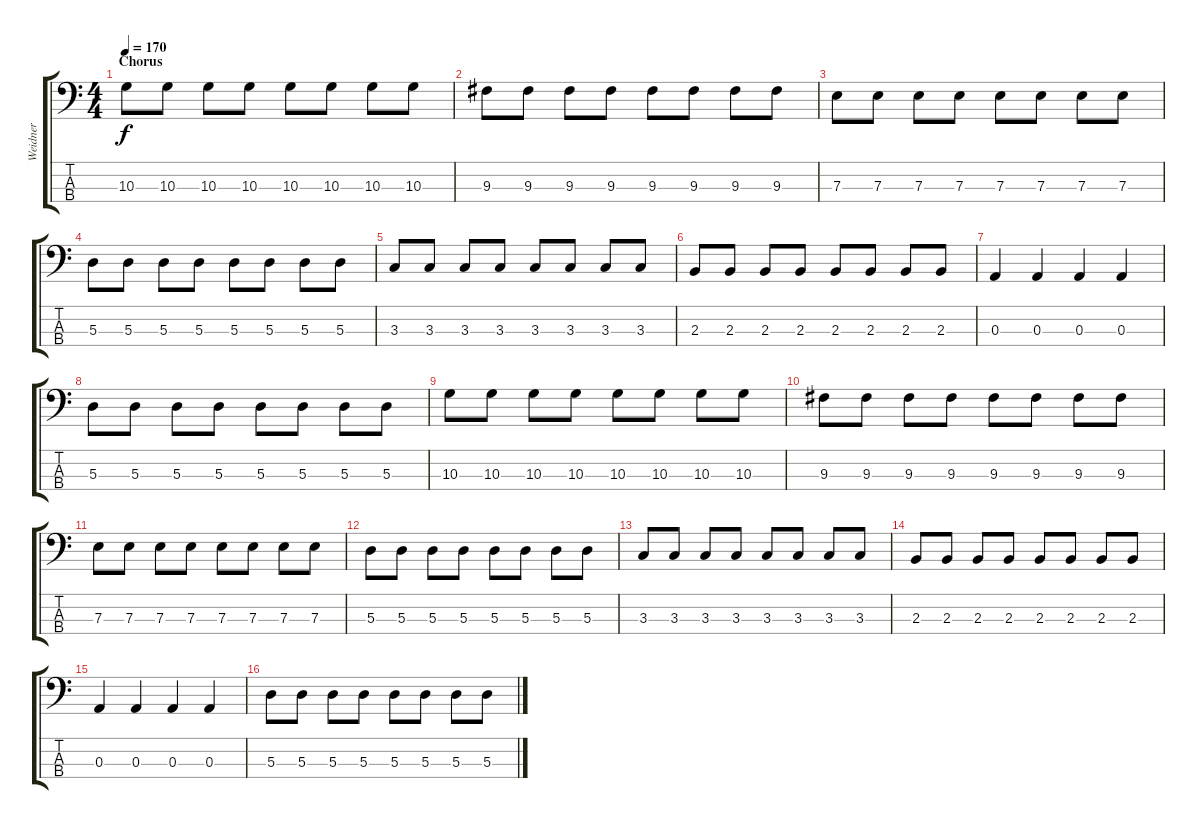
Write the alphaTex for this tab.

\track ("Weidner" "Weidner") {instrument electricbasspick}
\staff {score tabs}
\tuning (G2 D2 A1 E1) {hide}
\ts (4 4)
\section ("" "Chorus")
\tempo 170
\clef f4
\ks c
10.3.8{dy f} 10.3.8 10.3.8 10.3.8 10.3.8 10.3.8 10.3.8 10.3.8 |
9.3.8 9.3.8 9.3.8 9.3.8 9.3.8 9.3.8 9.3.8 9.3.8 |
7.3.8 7.3.8 7.3.8 7.3.8 7.3.8 7.3.8 7.3.8 7.3.8 |
5.3.8 5.3.8 5.3.8 5.3.8 5.3.8 5.3.8 5.3.8 5.3.8 |
3.3.8 3.3.8 3.3.8 3.3.8 3.3.8 3.3.8 3.3.8 3.3.8 |
2.3.8 2.3.8 2.3.8 2.3.8 2.3.8 2.3.8 2.3.8 2.3.8 |
0.3.4 0.3.4 0.3.4 0.3.4 |
5.3.8 5.3.8 5.3.8 5.3.8 5.3.8 5.3.8 5.3.8 5.3.8 |
10.3.8 10.3.8 10.3.8 10.3.8 10.3.8 10.3.8 10.3.8 10.3.8 |
9.3.8 9.3.8 9.3.8 9.3.8 9.3.8 9.3.8 9.3.8 9.3.8 |
7.3.8 7.3.8 7.3.8 7.3.8 7.3.8 7.3.8 7.3.8 7.3.8 |
5.3.8 5.3.8 5.3.8 5.3.8 5.3.8 5.3.8 5.3.8 5.3.8 |
3.3.8 3.3.8 3.3.8 3.3.8 3.3.8 3.3.8 3.3.8 3.3.8 |
2.3.8 2.3.8 2.3.8 2.3.8 2.3.8 2.3.8 2.3.8 2.3.8 |
0.3.4 0.3.4 0.3.4 0.3.4 |
5.3.8 5.3.8 5.3.8 5.3.8 5.3.8 5.3.8 5.3.8 5.3.8
